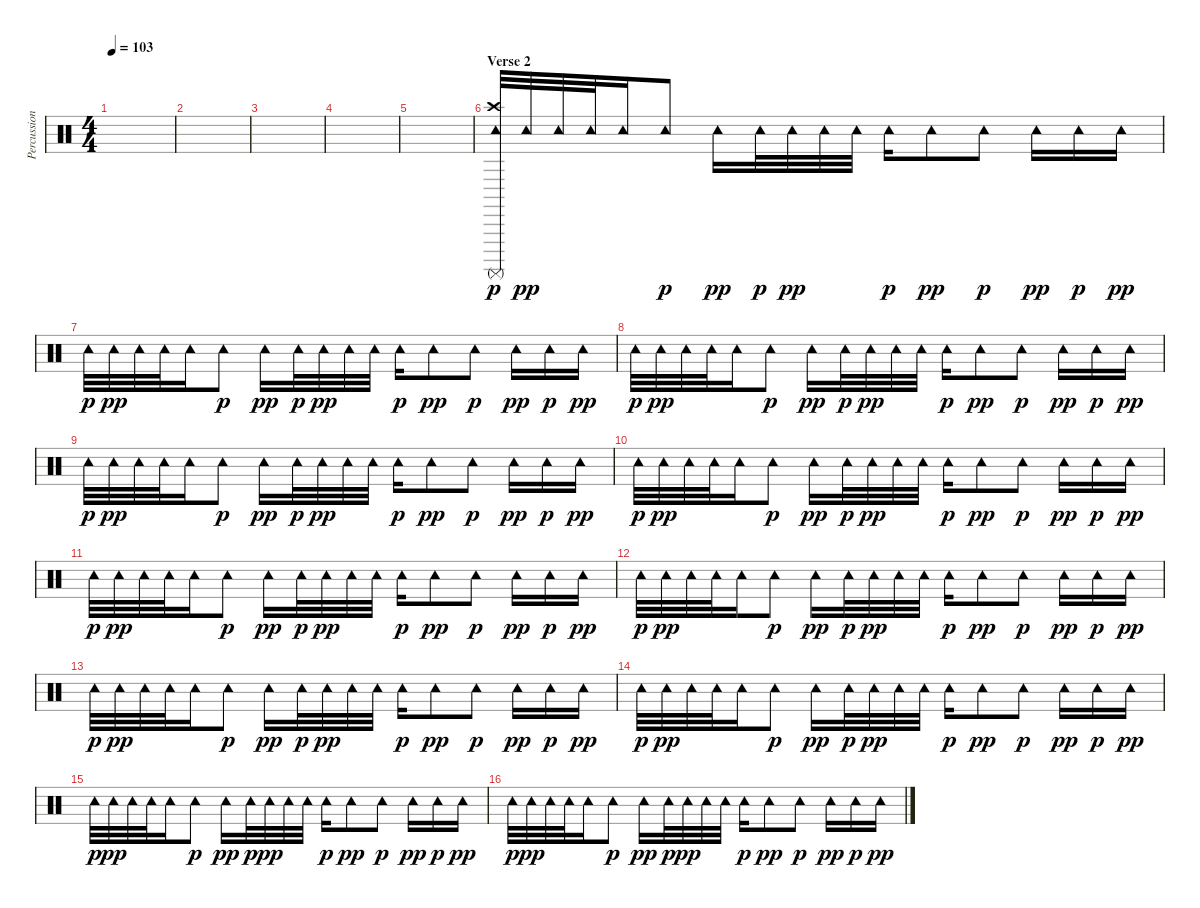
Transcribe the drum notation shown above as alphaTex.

\track ("Percussion" "Percussion") {instrument percussion}
\staff {score}
\articulation defaults
\ts (4 4)
\tempo 103
\clef neutral
\ks c
|
|
|
|
|
\section ("" "Verse 2")
("Surdo (mute)" "Crash high (hit)" "Tambourine (hit)").32{dy p} "Tambourine (hit)".32{dy pp} "Tambourine (hit)".32 "Tambourine (hit)".32 "Tambourine (hit)".16 "Tambourine (hit)".8{dy p} "Tambourine (hit)".16{dy pp} "Tambourine (hit)".32{dy p} "Tambourine (hit)".32{dy pp} "Tambourine (hit)".32 "Tambourine (hit)".32 "Tambourine (hit)".16{dy p} "Tambourine (hit)".8{dy pp} "Tambourine (hit)".8{dy p} "Tambourine (hit)".16{dy pp} "Tambourine (hit)".16{dy p} "Tambourine (hit)".16{dy pp} |
"Tambourine (hit)".32{dy p} "Tambourine (hit)".32{dy pp} "Tambourine (hit)".32 "Tambourine (hit)".32 "Tambourine (hit)".16 "Tambourine (hit)".8{dy p} "Tambourine (hit)".16{dy pp} "Tambourine (hit)".32{dy p} "Tambourine (hit)".32{dy pp} "Tambourine (hit)".32 "Tambourine (hit)".32 "Tambourine (hit)".16{dy p} "Tambourine (hit)".8{dy pp} "Tambourine (hit)".8{dy p} "Tambourine (hit)".16{dy pp} "Tambourine (hit)".16{dy p} "Tambourine (hit)".16{dy pp} |
"Tambourine (hit)".32{dy p} "Tambourine (hit)".32{dy pp} "Tambourine (hit)".32 "Tambourine (hit)".32 "Tambourine (hit)".16 "Tambourine (hit)".8{dy p} "Tambourine (hit)".16{dy pp} "Tambourine (hit)".32{dy p} "Tambourine (hit)".32{dy pp} "Tambourine (hit)".32 "Tambourine (hit)".32 "Tambourine (hit)".16{dy p} "Tambourine (hit)".8{dy pp} "Tambourine (hit)".8{dy p} "Tambourine (hit)".16{dy pp} "Tambourine (hit)".16{dy p} "Tambourine (hit)".16{dy pp} |
"Tambourine (hit)".32{dy p} "Tambourine (hit)".32{dy pp} "Tambourine (hit)".32 "Tambourine (hit)".32 "Tambourine (hit)".16 "Tambourine (hit)".8{dy p} "Tambourine (hit)".16{dy pp} "Tambourine (hit)".32{dy p} "Tambourine (hit)".32{dy pp} "Tambourine (hit)".32 "Tambourine (hit)".32 "Tambourine (hit)".16{dy p} "Tambourine (hit)".8{dy pp} "Tambourine (hit)".8{dy p} "Tambourine (hit)".16{dy pp} "Tambourine (hit)".16{dy p} "Tambourine (hit)".16{dy pp} |
"Tambourine (hit)".32{dy p} "Tambourine (hit)".32{dy pp} "Tambourine (hit)".32 "Tambourine (hit)".32 "Tambourine (hit)".16 "Tambourine (hit)".8{dy p} "Tambourine (hit)".16{dy pp} "Tambourine (hit)".32{dy p} "Tambourine (hit)".32{dy pp} "Tambourine (hit)".32 "Tambourine (hit)".32 "Tambourine (hit)".16{dy p} "Tambourine (hit)".8{dy pp} "Tambourine (hit)".8{dy p} "Tambourine (hit)".16{dy pp} "Tambourine (hit)".16{dy p} "Tambourine (hit)".16{dy pp} |
"Tambourine (hit)".32{dy p} "Tambourine (hit)".32{dy pp} "Tambourine (hit)".32 "Tambourine (hit)".32 "Tambourine (hit)".16 "Tambourine (hit)".8{dy p} "Tambourine (hit)".16{dy pp} "Tambourine (hit)".32{dy p} "Tambourine (hit)".32{dy pp} "Tambourine (hit)".32 "Tambourine (hit)".32 "Tambourine (hit)".16{dy p} "Tambourine (hit)".8{dy pp} "Tambourine (hit)".8{dy p} "Tambourine (hit)".16{dy pp} "Tambourine (hit)".16{dy p} "Tambourine (hit)".16{dy pp} |
"Tambourine (hit)".32{dy p} "Tambourine (hit)".32{dy pp} "Tambourine (hit)".32 "Tambourine (hit)".32 "Tambourine (hit)".16 "Tambourine (hit)".8{dy p} "Tambourine (hit)".16{dy pp} "Tambourine (hit)".32{dy p} "Tambourine (hit)".32{dy pp} "Tambourine (hit)".32 "Tambourine (hit)".32 "Tambourine (hit)".16{dy p} "Tambourine (hit)".8{dy pp} "Tambourine (hit)".8{dy p} "Tambourine (hit)".16{dy pp} "Tambourine (hit)".16{dy p} "Tambourine (hit)".16{dy pp} |
"Tambourine (hit)".32{dy p} "Tambourine (hit)".32{dy pp} "Tambourine (hit)".32 "Tambourine (hit)".32 "Tambourine (hit)".16 "Tambourine (hit)".8{dy p} "Tambourine (hit)".16{dy pp} "Tambourine (hit)".32{dy p} "Tambourine (hit)".32{dy pp} "Tambourine (hit)".32 "Tambourine (hit)".32 "Tambourine (hit)".16{dy p} "Tambourine (hit)".8{dy pp} "Tambourine (hit)".8{dy p} "Tambourine (hit)".16{dy pp} "Tambourine (hit)".16{dy p} "Tambourine (hit)".16{dy pp} |
"Tambourine (hit)".32{dy p} "Tambourine (hit)".32{dy pp} "Tambourine (hit)".32 "Tambourine (hit)".32 "Tambourine (hit)".16 "Tambourine (hit)".8{dy p} "Tambourine (hit)".16{dy pp} "Tambourine (hit)".32{dy p} "Tambourine (hit)".32{dy pp} "Tambourine (hit)".32 "Tambourine (hit)".32 "Tambourine (hit)".16{dy p} "Tambourine (hit)".8{dy pp} "Tambourine (hit)".8{dy p} "Tambourine (hit)".16{dy pp} "Tambourine (hit)".16{dy p} "Tambourine (hit)".16{dy pp} |
"Tambourine (hit)".32{dy p} "Tambourine (hit)".32{dy pp} "Tambourine (hit)".32 "Tambourine (hit)".32 "Tambourine (hit)".16 "Tambourine (hit)".8{dy p} "Tambourine (hit)".16{dy pp} "Tambourine (hit)".32{dy p} "Tambourine (hit)".32{dy pp} "Tambourine (hit)".32 "Tambourine (hit)".32 "Tambourine (hit)".16{dy p} "Tambourine (hit)".8{dy pp} "Tambourine (hit)".8{dy p} "Tambourine (hit)".16{dy pp} "Tambourine (hit)".16{dy p} "Tambourine (hit)".16{dy pp} |
"Tambourine (hit)".32{dy p} "Tambourine (hit)".32{dy pp} "Tambourine (hit)".32 "Tambourine (hit)".32 "Tambourine (hit)".16 "Tambourine (hit)".8{dy p} "Tambourine (hit)".16{dy pp} "Tambourine (hit)".32{dy p} "Tambourine (hit)".32{dy pp} "Tambourine (hit)".32 "Tambourine (hit)".32 "Tambourine (hit)".16{dy p} "Tambourine (hit)".8{dy pp} "Tambourine (hit)".8{dy p} "Tambourine (hit)".16{dy pp} "Tambourine (hit)".16{dy p} "Tambourine (hit)".16{dy pp}
